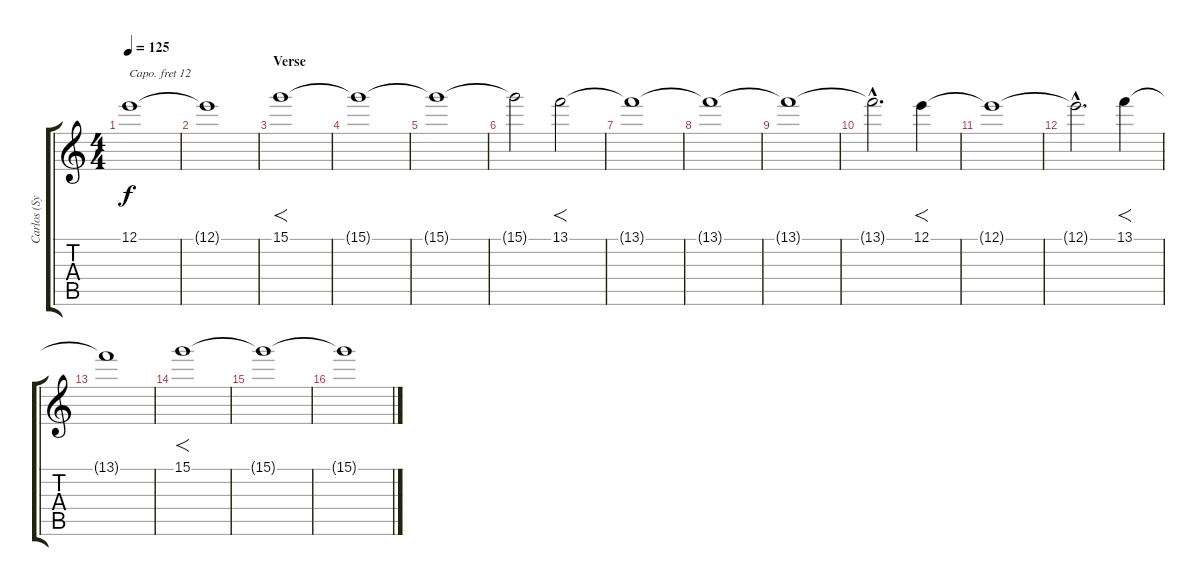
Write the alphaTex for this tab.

\track ("Carlos (Synth Right)" "Carlos (Sy") {instrument stringensemble1}
\staff {score tabs}
\capo 12
\tuning (E4 B3 G3 D3 A2 E2) {hide}
\ts (4 4)
\tempo 125
\clef g2
\ks c
12.1{t}.1{dy f} |
12.1{t}.1 |
\section ("" "Verse")
15.1.1{f} |
15.1{t}.1 |
15.1{t}.1 |
15.1{t}.2 13.1.2{f} |
13.1{t}.1 |
13.1{t}.1 |
13.1{t}.1 |
13.1{hac t}.2{d} 12.1.4{f} |
12.1{t}.1 |
12.1{hac t}.2{d} 13.1.4{f} |
13.1{t}.1 |
15.1.1{f} |
15.1{t}.1 |
15.1{t}.1
